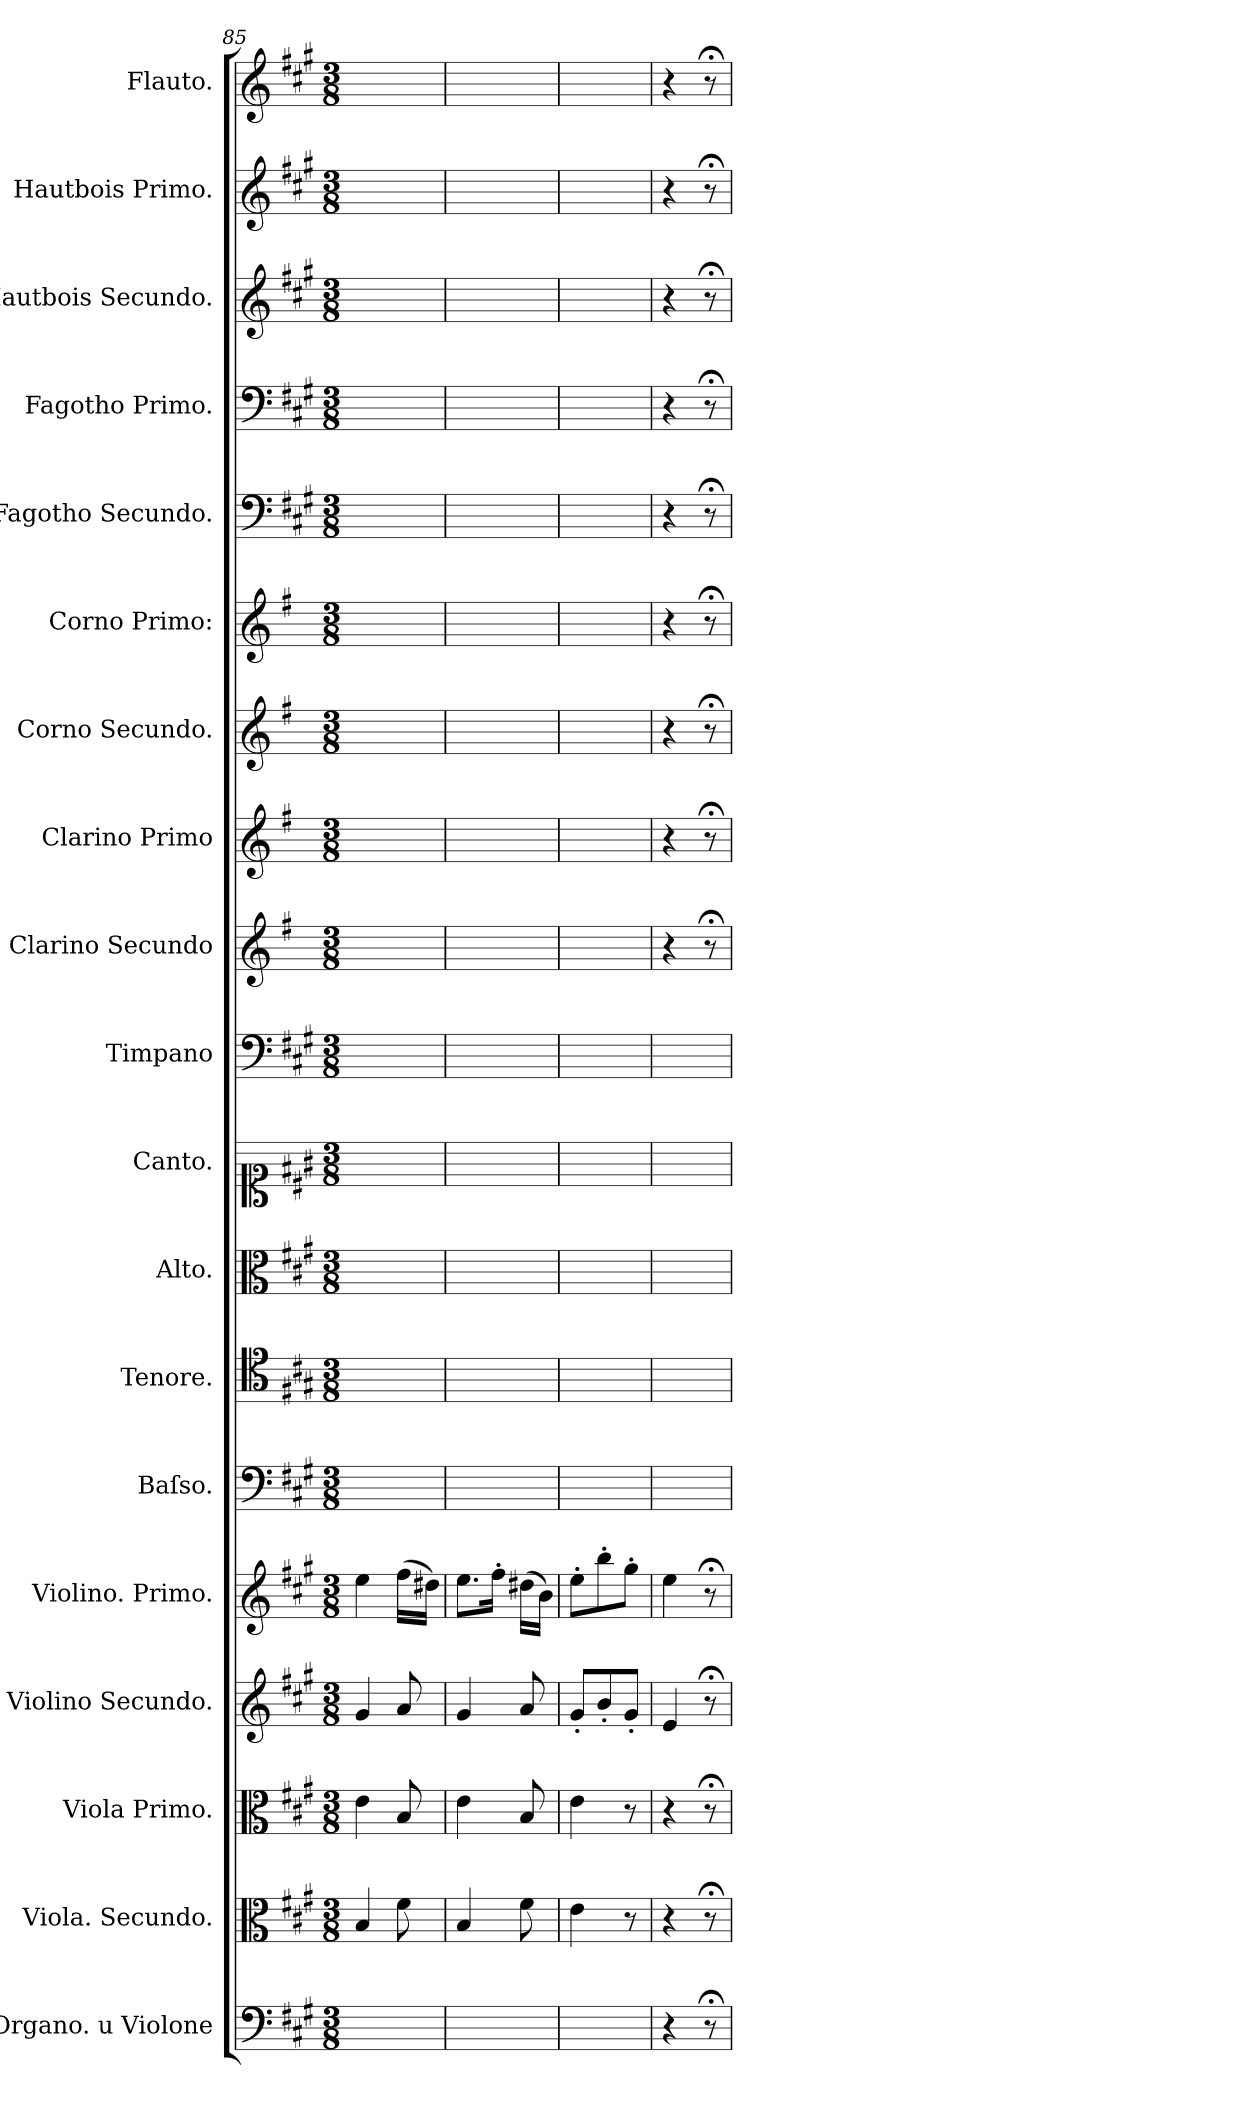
**kern	**kern	**kern	**kern	**kern	**kern	**kern	**kern	**kern	**kern	**kern	**kern	**kern	**kern	**kern	**kern	**kern	**kern	**kern
*part19	*part18	*part17	*part16	*part15	*part14	*part13	*part12	*part11	*part10	*part9	*part8	*part7	*part6	*part5	*part4	*part3	*part2	*part1
*staff19	*staff18	*staff17	*staff16	*staff15	*staff14	*staff13	*staff12	*staff11	*staff10	*staff9	*staff8	*staff7	*staff6	*staff5	*staff4	*staff3	*staff2	*staff1
*I"Organo. u Violone	*I"Viola. Secundo.	*I"Viola Primo.	*I"Violino Secundo.	*I"Violino. Primo.	*I"Baſso.	*I"Tenore.	*I"Alto.	*I"Canto.	*I"Timpano	*I"Clarino Secundo	*I"Clarino Primo	*I"Corno Secundo.	*I"Corno Primo:	*I"Fagotho Secundo.	*I"Fagotho Primo.	*I"Hautbois Secundo.	*I"Hautbois Primo.	*I"Flauto.
*I'org and vlne	*I'vla 2	*I'vla 1	*I'vl 2	*I'vl 1	*I'B	*I'T	*I'A	*I'S	*I'timp	*I'clno 2	*I'clno 1	*I'cor 2	*I'cor 1	*I'fag 2	*I'fag 1	*I'ob 2	*I'ob 1	*I'fl
*clefF4	*clefC3	*clefC3	*clefG2	*clefG2	*clefF4	*clefC4	*clefC3	*clefC1	*clefF4	*clefG2	*clefG2	*clefG2	*clefG2	*clefF4	*clefF4	*clefG2	*clefG2	*clefG2
*	*	*	*	*	*	*	*	*	*	*ITrd-1c-2	*ITrd-1c-2	*ITrd6c10	*ITrd6c10	*	*	*	*	*
*k[f#c#g#]	*k[f#c#g#]	*k[f#c#g#]	*k[f#c#g#]	*k[f#c#g#]	*k[f#c#g#]	*k[f#c#g#]	*k[f#c#g#]	*k[f#c#g#]	*k[f#c#g#]	*k[f#c#g#]	*k[f#c#g#]	*k[f#c#g#]	*k[f#c#g#]	*k[f#c#g#]	*k[f#c#g#]	*k[f#c#g#]	*k[f#c#g#]	*k[f#c#g#]
*M3/8	*M3/8	*M3/8	*M3/8	*M3/8	*M3/8	*M3/8	*M3/8	*M3/8	*M3/8	*M3/8	*M3/8	*M3/8	*M3/8	*M3/8	*M3/8	*M3/8	*M3/8	*M3/8
=85	=85	=85	=85	=85	=85	=85	=85	=85	=85	=85	=85	=85	=85	=85	=85	=85	=85	=85
4.ryy	4B/	4e\	4g#/	4ee\	4.ryy	4.ryy	4.ryy	4.ryy	4.ryy	4.ryy	4.ryy	4.ryy	4.ryy	4.ryy	4.ryy	4.ryy	4.ryy	4.ryy
.	8f#\	8B/	8a/	(16ff#\LL	.	.	.	.	.	.	.	.	.	.	.	.	.	.
.	.	.	.	16dd#X\JJ)	.	.	.	.	.	.	.	.	.	.	.	.	.	.
=86	=86	=86	=86	=86	=86	=86	=86	=86	=86	=86	=86	=86	=86	=86	=86	=86	=86	=86
4.ryy	4B/	4e\	4g#/	8.ee\L	4.ryy	4.ryy	4.ryy	4.ryy	4.ryy	4.ryy	4.ryy	4.ryy	4.ryy	4.ryy	4.ryy	4.ryy	4.ryy	4.ryy
.	.	.	.	16ff#'\Jk	.	.	.	.	.	.	.	.	.	.	.	.	.	.
.	8f#\	8B/	8a/	(16dd#X\LL	.	.	.	.	.	.	.	.	.	.	.	.	.	.
.	.	.	.	16b\JJ)	.	.	.	.	.	.	.	.	.	.	.	.	.	.
=87	=87	=87	=87	=87	=87	=87	=87	=87	=87	=87	=87	=87	=87	=87	=87	=87	=87	=87
4.ryy	4e\	4e\	8g#'/L	8ee'\L	4.ryy	4.ryy	4.ryy	4.ryy	4.ryy	4.ryy	4.ryy	4.ryy	4.ryy	4.ryy	4.ryy	4.ryy	4.ryy	4.ryy
.	.	.	8b'/	8bb'\	.	.	.	.	.	.	.	.	.	.	.	.	.	.
.	8r	8r	8g#'/J	8gg#'\J	.	.	.	.	.	.	.	.	.	.	.	.	.	.
=88	=88	=88	=88	=88	=88	=88	=88	=88	=88	=88	=88	=88	=88	=88	=88	=88	=88	=88
4r	4r	4r	4e/	4ee\	4.ryy	4.ryy	4.ryy	4.ryy	4.ryy	4r	4r	4r	4r	4r	4r	4r	4r	4r
8r;<	8r;<	8r;<	8r;<	8r;<	.	.	.	.	.	8r;<	8r;<	8r;<	8r;<	8r;<	8r;<	8r;<	8r;<	8r;<
=	=	=	=	=	=	=	=	=	=	=	=	=	=	=	=	=	=	=
*-	*-	*-	*-	*-	*-	*-	*-	*-	*-	*-	*-	*-	*-	*-	*-	*-	*-	*-
